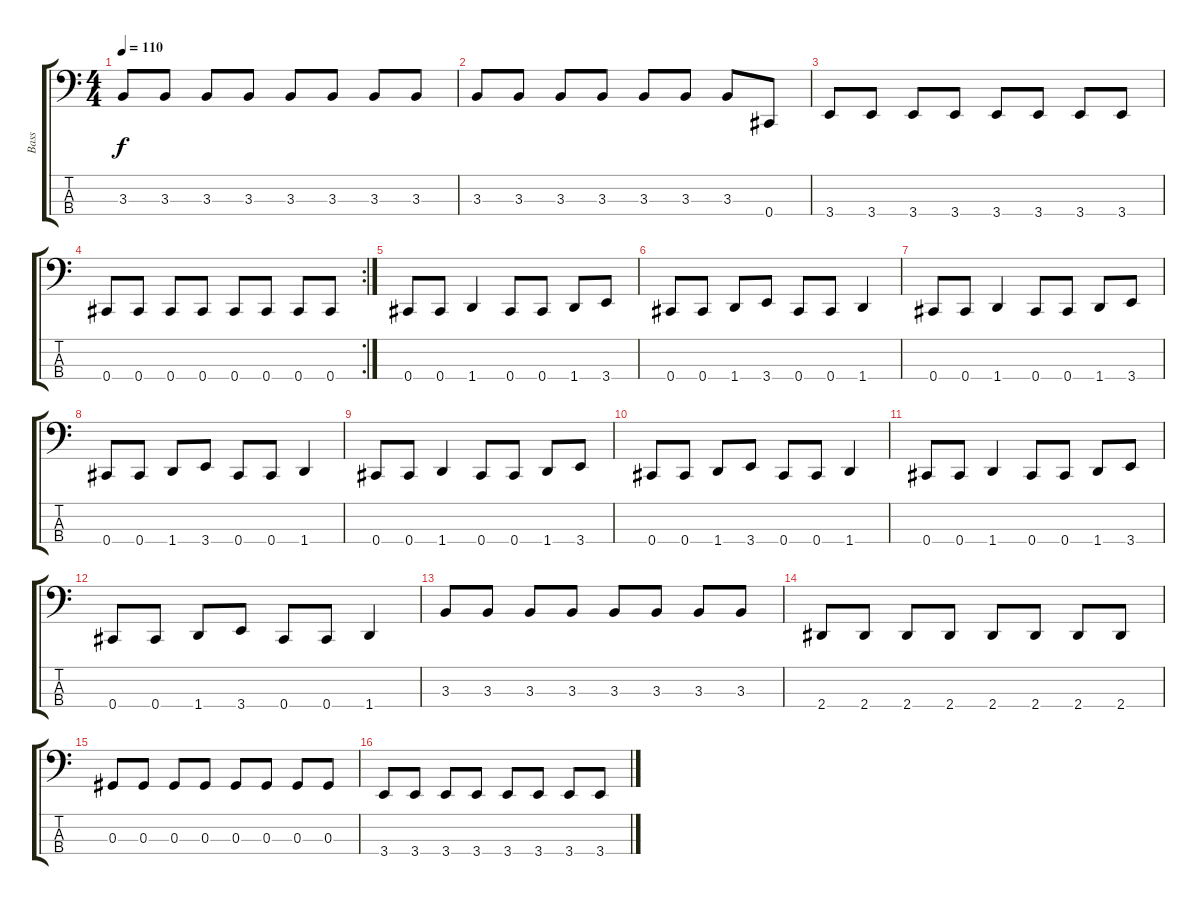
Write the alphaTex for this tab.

\track ("Bass" "Bass") {instrument electricbasspick}
\staff {score tabs}
\tuning (Gb2 Db2 Ab1 Db1) {hide}
\ts (4 4)
\tempo 110
\clef f4
\ks c
3.3.8{dy f} 3.3.8 3.3.8 3.3.8 3.3.8 3.3.8 3.3.8 3.3.8 |
3.3.8 3.3.8 3.3.8 3.3.8 3.3.8 3.3.8 3.3.8 0.4.8 |
3.4.8 3.4.8 3.4.8 3.4.8 3.4.8 3.4.8 3.4.8 3.4.8 |
\rc 2
0.4.8 0.4.8 0.4.8 0.4.8 0.4.8 0.4.8 0.4.8 0.4.8 |
0.4.8 0.4.8 1.4.4 0.4.8 0.4.8 1.4.8 3.4.8 |
0.4.8 0.4.8 1.4.8 3.4.8 0.4.8 0.4.8 1.4.4 |
0.4.8 0.4.8 1.4.4 0.4.8 0.4.8 1.4.8 3.4.8 |
0.4.8 0.4.8 1.4.8 3.4.8 0.4.8 0.4.8 1.4.4 |
0.4.8 0.4.8 1.4.4 0.4.8 0.4.8 1.4.8 3.4.8 |
0.4.8 0.4.8 1.4.8 3.4.8 0.4.8 0.4.8 1.4.4 |
0.4.8 0.4.8 1.4.4 0.4.8 0.4.8 1.4.8 3.4.8 |
0.4.8 0.4.8 1.4.8 3.4.8 0.4.8 0.4.8 1.4.4 |
3.3.8 3.3.8 3.3.8 3.3.8 3.3.8 3.3.8 3.3.8 3.3.8 |
2.4.8 2.4.8 2.4.8 2.4.8 2.4.8 2.4.8 2.4.8 2.4.8 |
0.3.8 0.3.8 0.3.8 0.3.8 0.3.8 0.3.8 0.3.8 0.3.8 |
3.4.8 3.4.8 3.4.8 3.4.8 3.4.8 3.4.8 3.4.8 3.4.8
